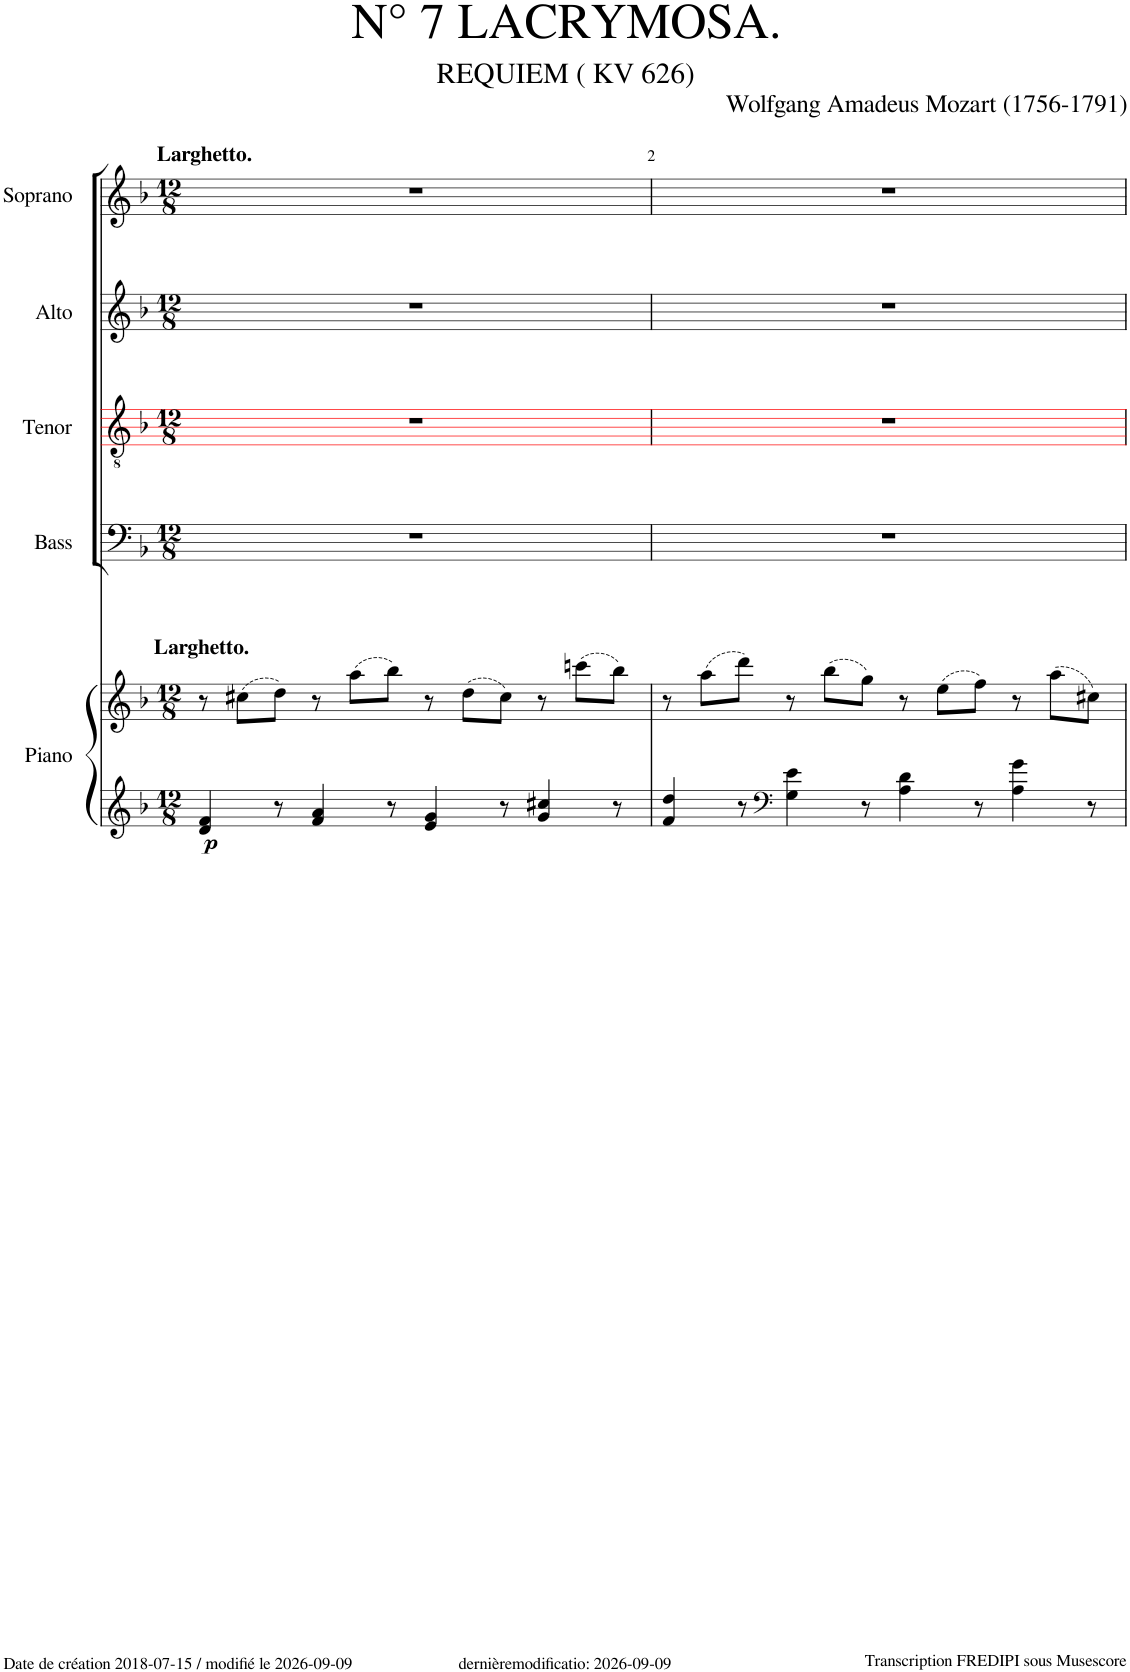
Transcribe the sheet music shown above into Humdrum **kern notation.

**kern	**kern	**dynam	**kern	**kern	**kern	**kern
*part5	*part5	*part5	*part4	*part3	*part2	*part1
*staff6	*staff5	*staff5/6	*staff4	*staff3	*staff2	*staff1
*I"Piano	*	*	*I"Bass	*I"Tenor	*I"Alto	*I"Soprano
*I'Pno	*	*	*	*	*	*
*	*	*	*	*stria5	*	*
*clefG2	*clefG2	*	*clefF4	*clefGv2	*clefG2	*clefG2
*	*	*	*	*ITrd8c14	*	*
*k[b-]	*k[b-]	*	*k[b-]	*k[b-]	*k[b-]	*k[b-]
*M12/8	*M12/8	*	*M12/8	*M12/8	*M12/8	*M12/8
=1	=1	=1	=1	=1	=1	=1
!	!	!	!	!	!	!LO:TX:a:B:t=Larghetto.
!	!LO:TX:a:B:t=Larghetto.	!	!	!	!	!
!	!	!LO:DY:b=2	!	!	!	!
4d/ 4f/	8r	p	1.r	1.r	1.r	1.r
.	(8cc#X\L	.	.	.	.	.
8r	8dd\J)	.	.	.	.	.
4f/ 4a/	8r	.	.	.	.	.
.	(8aa\L	.	.	.	.	.
8r	8bb-\J)	.	.	.	.	.
4e/ 4g/	8r	.	.	.	.	.
.	(8dd\L	.	.	.	.	.
8r	8cc#\J)	.	.	.	.	.
4g/ 4cc#X/	8r	.	.	.	.	.
.	(8cccn\L	.	.	.	.	.
8r	8bb-\J)	.	.	.	.	.
=2	=2	=2	=2	=2	=2	=2
4f/ 4dd/	8r	.	1.r	1.r	1.r	1.r
.	(8aa\L	.	.	.	.	.
8r	8ddd\J)	.	.	.	.	.
*clefF4	*	*	*	*	*	*
4G\ 4e\	8r	.	.	.	.	.
.	(8bb-\L	.	.	.	.	.
8r	8gg\J)	.	.	.	.	.
4A\ 4d\	8r	.	.	.	.	.
.	(8ee\L	.	.	.	.	.
8r	8ff\J)	.	.	.	.	.
4A\ 4g\	8r	.	.	.	.	.
.	(8aa\L	.	.	.	.	.
8r	8cc#X\J)	.	.	.	.	.
=	=	=	=	=	=	=
*-	*-	*-	*-	*-	*-	*-
